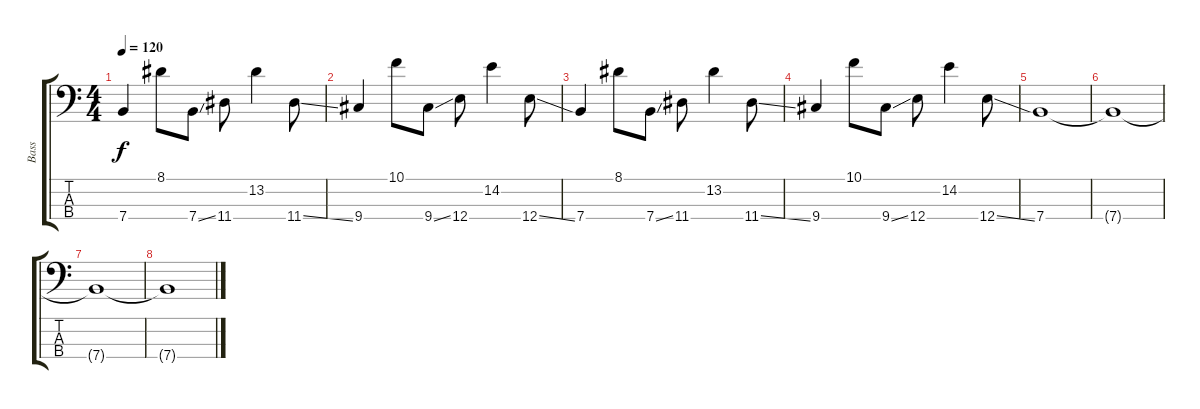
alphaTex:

\track ("Bass" "Bass") {instrument electricbassfinger}
\staff {score tabs}
\tuning (G2 D2 A1 E1) {hide}
\ts (4 4)
\tempo 120
\clef f4
\ks c
7.4.4{dy f} 8.1.8 7.4{ss}.8 11.4.8 13.2.4 11.4{ss}.8 |
9.4.4 10.1.8 9.4{ss}.8 12.4.8 14.2.4 12.4{ss}.8 |
7.4.4 8.1.8 7.4{ss}.8 11.4.8 13.2.4 11.4{ss}.8 |
9.4.4 10.1.8 9.4{ss}.8 12.4.8 14.2.4 12.4{ss}.8 |
7.4.1 |
7.4{t}.1 |
7.4{t}.1 |
7.4{t}.1
